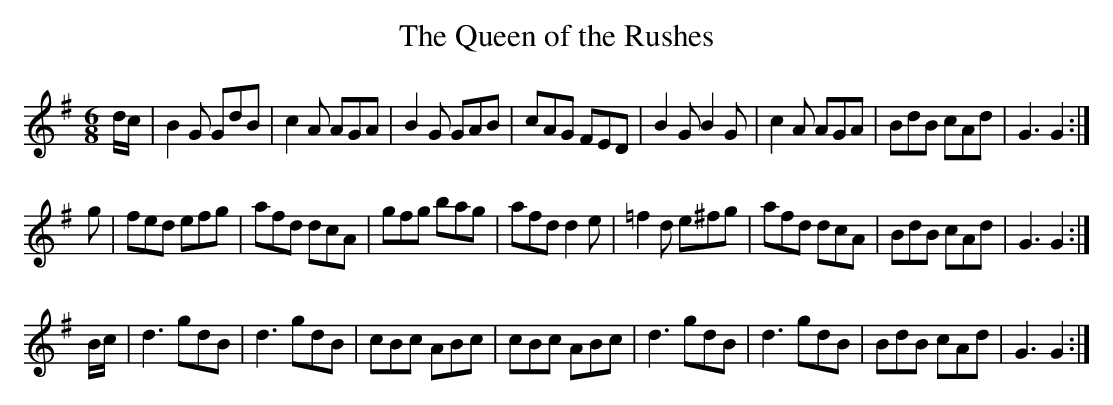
X:1
T:The Queen of the Rushes
M:6/8
L:1/8
K:G
d/c/|B2 G GdB|c2 A AGA|B2 G GAB|cAG FED|\
B2 G B2 G|c2 A AGA|BdB cAd|G3 G2 :|
g|fed efg|afd dcA|gfg bag|afd d2 e|\
=f2 d e^fg|afd dcA|BdB cAd|G3 G2 :|
B/c/|d3 gdB|d3 gdB|cBc ABc|cBc ABc|\
d3 gdB|d3 gdB|BdB cAd|G3 G2 :|
